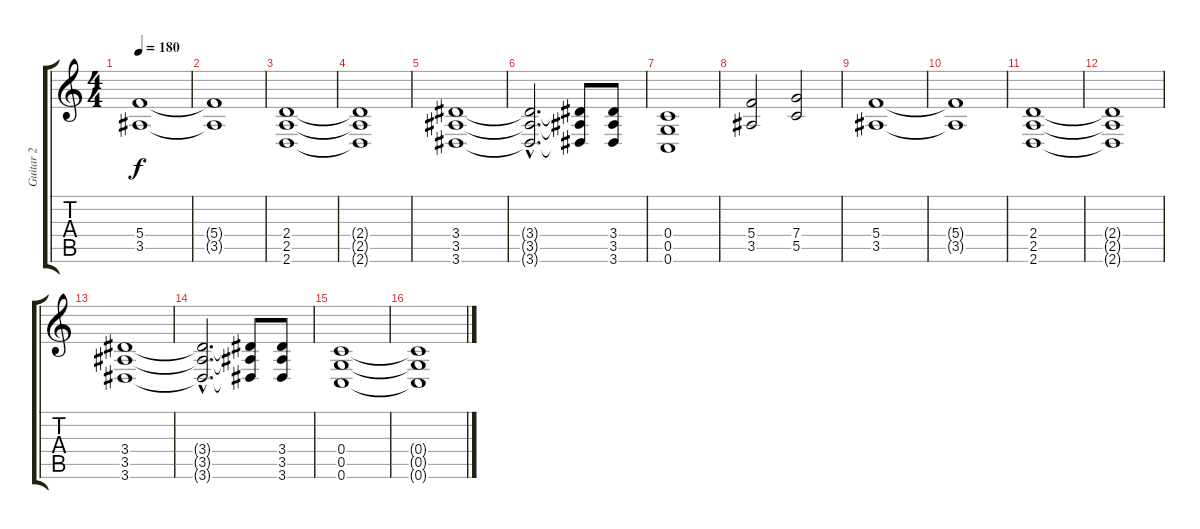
\track ("Guitar 2" "Guitar 2") {instrument distortionguitar}
\staff {score tabs}
\tuning (D4 A3 F3 C3 G2 C2) {hide}
\ts (4 4)
\tempo 180
\clef g2
\ks c
(5.4 3.5).1{dy f balance 11} |
(5.4{t} 3.5{t}).1 |
(2.4 2.5 2.6).1 |
(2.4{t} 2.5{t} 2.6{t}).1 |
(3.4 3.5 3.6).1 |
(3.4{hac t} 3.5{hac t} 3.6{hac t}).2{d} (3.4{t} 3.5{t} 3.6{t}).8 (3.4 3.5 3.6).8 |
(0.4 0.5 0.6).1 |
(5.4 3.5).2 (7.4 5.5).2 |
(5.4 3.5).1 |
(5.4{t} 3.5{t}).1 |
(2.4 2.5 2.6).1 |
(2.4{t} 2.5{t} 2.6{t}).1 |
(3.4 3.5 3.6).1 |
(3.4{hac t} 3.5{hac t} 3.6{hac t}).2{d} (3.4{t} 3.5{t} 3.6{t}).8 (3.4 3.5 3.6).8 |
(0.4 0.5 0.6).1 |
(0.4{t} 0.5{t} 0.6{t}).1
